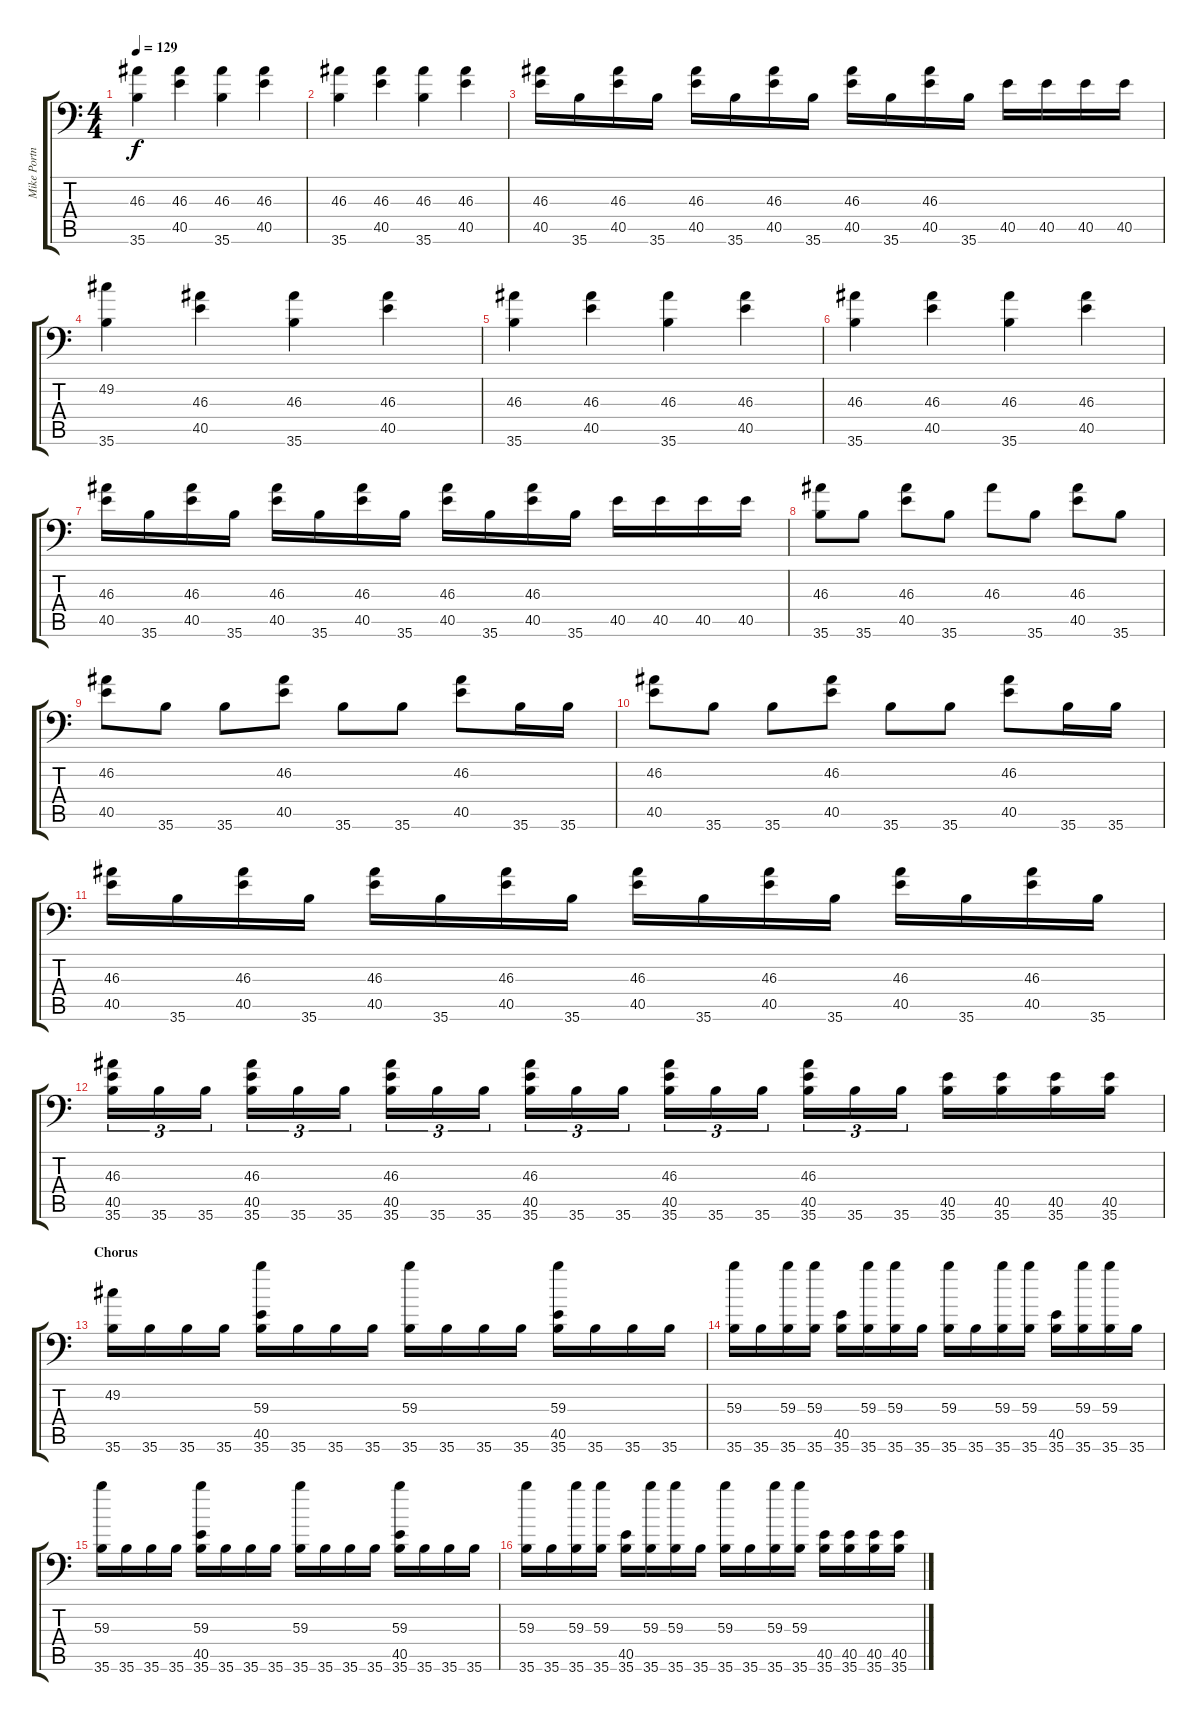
\track ("Mike Portnoy (Drums)" "Mike Portn") {instrument acousticgrandpiano}
\staff {score tabs}
\tuning (C-1 C-1 C-1 C-1 C-1 C-1) {hide}
\ts (4 4)
\tempo 129
\clef f4
\ks c
(46.3 35.6).4{dy f} (46.3 40.5).4 (46.3 35.6).4 (46.3 40.5).4 |
(46.3 35.6).4 (46.3 40.5).4 (46.3 35.6).4 (46.3 40.5).4 |
(46.3 40.5).16 35.6.16 (46.3 40.5).16 35.6.16 (46.3 40.5).16 35.6.16 (46.3 40.5).16 35.6.16 (46.3 40.5).16 35.6.16 (46.3 40.5).16 35.6.16 40.5.16 40.5.16 40.5.16 40.5.16 |
(49.2 35.6).4 (46.3 40.5).4 (46.3 35.6).4 (46.3 40.5).4 |
(46.3 35.6).4 (46.3 40.5).4 (46.3 35.6).4 (46.3 40.5).4 |
(46.3 35.6).4 (46.3 40.5).4 (46.3 35.6).4 (46.3 40.5).4 |
(46.3 40.5).16 35.6.16 (46.3 40.5).16 35.6.16 (46.3 40.5).16 35.6.16 (46.3 40.5).16 35.6.16 (46.3 40.5).16 35.6.16 (46.3 40.5).16 35.6.16 40.5.16 40.5.16 40.5.16 40.5.16 |
(46.3 35.6).8 35.6.8 (46.3 40.5).8 35.6.8 46.3.8 35.6.8 (46.3 40.5).8 35.6.8 |
(46.2 40.5).8 35.6.8 35.6.8 (46.2 40.5).8 35.6.8 35.6.8 (46.2 40.5).8 35.6.16 35.6.16 |
(46.2 40.5).8 35.6.8 35.6.8 (46.2 40.5).8 35.6.8 35.6.8 (46.2 40.5).8 35.6.16 35.6.16 |
(46.3 40.5).16 35.6.16 (46.3 40.5).16 35.6.16 (46.3 40.5).16 35.6.16 (46.3 40.5).16 35.6.16 (46.3 40.5).16 35.6.16 (46.3 40.5).16 35.6.16 (46.3 40.5).16 35.6.16 (46.3 40.5).16 35.6.16 |
(46.3 40.5 35.6).16{tu (3 2)} 35.6.16{tu (3 2)} 35.6.16{tu (3 2)} (46.3 40.5 35.6).16{tu (3 2)} 35.6.16{tu (3 2)} 35.6.16{tu (3 2)} (46.3 40.5 35.6).16{tu (3 2)} 35.6.16{tu (3 2)} 35.6.16{tu (3 2)} (46.3 40.5 35.6).16{tu (3 2)} 35.6.16{tu (3 2)} 35.6.16{tu (3 2)} (46.3 40.5 35.6).16{tu (3 2)} 35.6.16{tu (3 2)} 35.6.16{tu (3 2)} (46.3 40.5 35.6).16{tu (3 2)} 35.6.16{tu (3 2)} 35.6.16{tu (3 2)} (40.5 35.6).16 (40.5 35.6).16 (40.5 35.6).16 (40.5 35.6).16 |
\section ("" "Chorus")
(49.2 35.6).16 35.6.16 35.6.16 35.6.16 (59.3 40.5 35.6).16 35.6.16 35.6.16 35.6.16 (59.3 35.6).16 35.6.16 35.6.16 35.6.16 (59.3 40.5 35.6).16 35.6.16 35.6.16 35.6.16 |
(59.3 35.6).16 35.6.16 (59.3 35.6).16 (59.3 35.6).16 (40.5 35.6).16 (59.3 35.6).16 (59.3 35.6).16 35.6.16 (59.3 35.6).16 35.6.16 (59.3 35.6).16 (59.3 35.6).16 (40.5 35.6).16 (59.3 35.6).16 (59.3 35.6).16 35.6.16 |
(59.3 35.6).16 35.6.16 35.6.16 35.6.16 (59.3 40.5 35.6).16 35.6.16 35.6.16 35.6.16 (59.3 35.6).16 35.6.16 35.6.16 35.6.16 (59.3 40.5 35.6).16 35.6.16 35.6.16 35.6.16 |
(59.3 35.6).16 35.6.16 (59.3 35.6).16 (59.3 35.6).16 (40.5 35.6).16 (59.3 35.6).16 (59.3 35.6).16 35.6.16 (59.3 35.6).16 35.6.16 (59.3 35.6).16 (59.3 35.6).16 (40.5 35.6).16 (40.5 35.6).16 (40.5 35.6).16 (40.5 35.6).16
